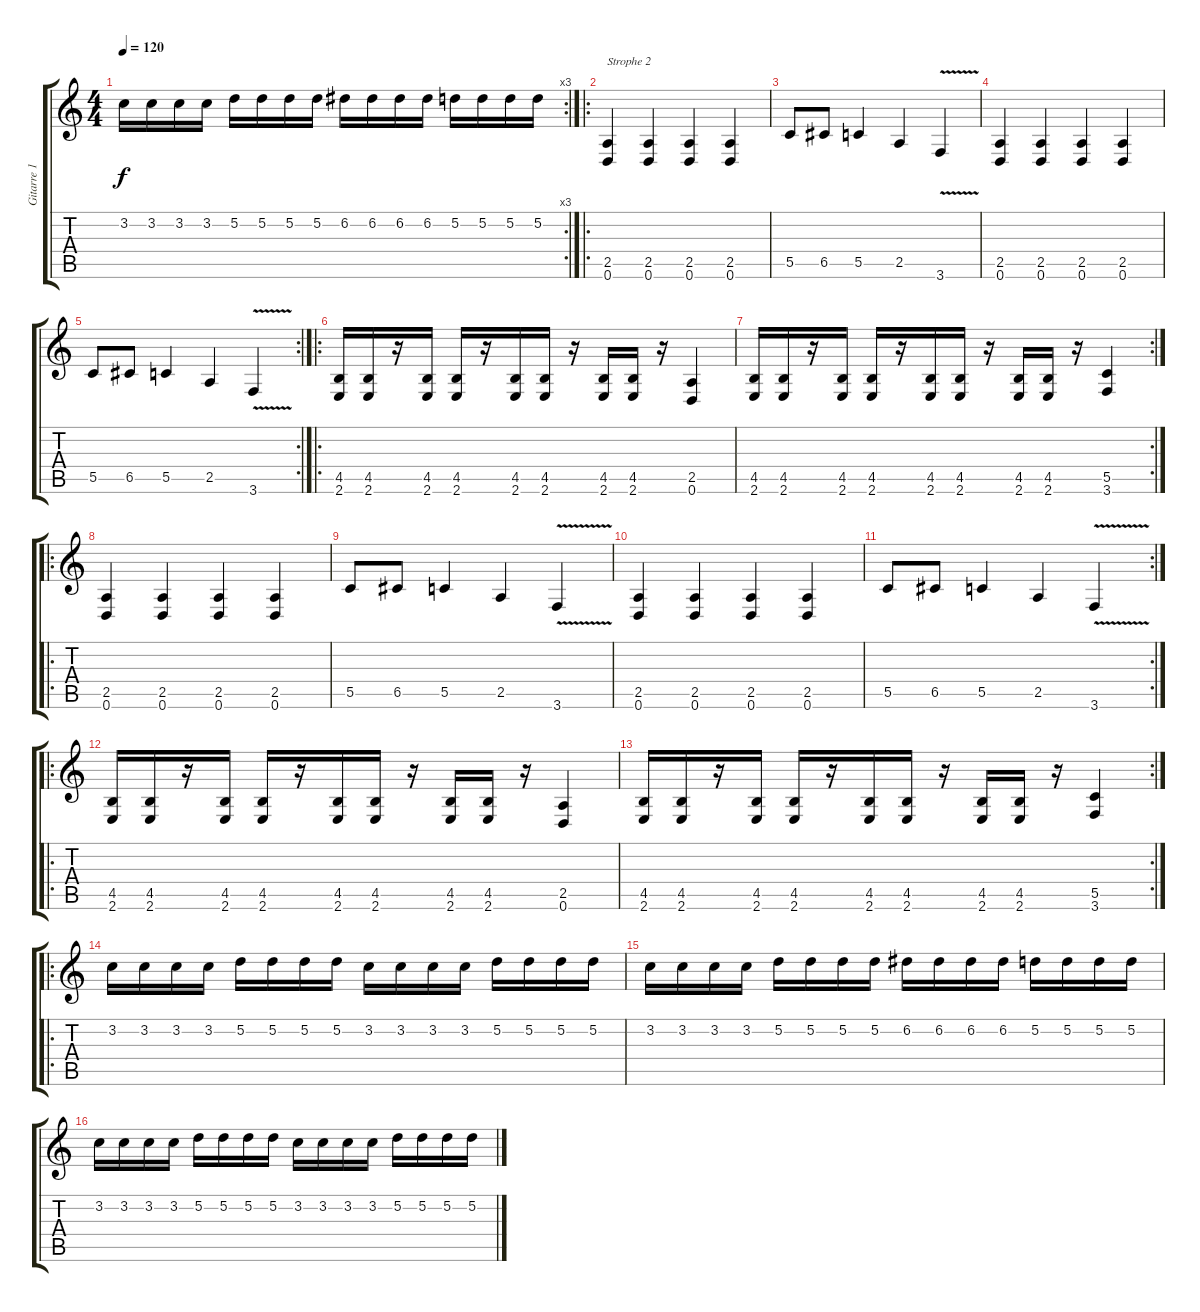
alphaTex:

\track ("Gitarre 1" "Gitarre 1") {instrument overdrivenguitar}
\staff {score tabs}
\tuning (D4 A3 F3 C3 G2 D2) {hide}
\rc 3
\ts (4 4)
\tempo 120
\clef g2
\ks c
3.2.16{dy f} 3.2.16 3.2.16 3.2.16 5.2.16 5.2.16 5.2.16 5.2.16 6.2.16 6.2.16 6.2.16 6.2.16 5.2.16 5.2.16 5.2.16 5.2.16 |
\ro
(2.5 0.6).4{txt "Strophe 2"} (2.5 0.6).4 (2.5 0.6).4 (2.5 0.6).4 |
5.5.8 6.5.8 5.5.4 2.5.4 3.6{v}.4 |
(2.5 0.6).4 (2.5 0.6).4 (2.5 0.6).4 (2.5 0.6).4 |
\rc 2
5.5.8 6.5.8 5.5.4 2.5.4 3.6{v}.4 |
\ro
(4.5 2.6).16 (4.5 2.6).16 r.16 (4.5 2.6).16 (4.5 2.6).16 r.16 (4.5 2.6).16 (4.5 2.6).16 r.16 (4.5 2.6).16 (4.5 2.6).16 r.16 (2.5 0.6).4 |
\rc 2
(4.5 2.6).16 (4.5 2.6).16 r.16 (4.5 2.6).16 (4.5 2.6).16 r.16 (4.5 2.6).16 (4.5 2.6).16 r.16 (4.5 2.6).16 (4.5 2.6).16 r.16 (5.5 3.6).4 |
\ro
(2.5 0.6).4 (2.5 0.6).4 (2.5 0.6).4 (2.5 0.6).4 |
5.5.8 6.5.8 5.5.4 2.5.4 3.6{v}.4 |
(2.5 0.6).4 (2.5 0.6).4 (2.5 0.6).4 (2.5 0.6).4 |
\rc 2
5.5.8 6.5.8 5.5.4 2.5.4 3.6{v}.4 |
\ro
(4.5 2.6).16 (4.5 2.6).16 r.16 (4.5 2.6).16 (4.5 2.6).16 r.16 (4.5 2.6).16 (4.5 2.6).16 r.16 (4.5 2.6).16 (4.5 2.6).16 r.16 (2.5 0.6).4 |
\rc 2
(4.5 2.6).16 (4.5 2.6).16 r.16 (4.5 2.6).16 (4.5 2.6).16 r.16 (4.5 2.6).16 (4.5 2.6).16 r.16 (4.5 2.6).16 (4.5 2.6).16 r.16 (5.5 3.6).4 |
\ro
3.2.16 3.2.16 3.2.16 3.2.16 5.2.16 5.2.16 5.2.16 5.2.16 3.2.16 3.2.16 3.2.16 3.2.16 5.2.16 5.2.16 5.2.16 5.2.16 |
3.2.16 3.2.16 3.2.16 3.2.16 5.2.16 5.2.16 5.2.16 5.2.16 6.2.16 6.2.16 6.2.16 6.2.16 5.2.16 5.2.16 5.2.16 5.2.16 |
3.2.16 3.2.16 3.2.16 3.2.16 5.2.16 5.2.16 5.2.16 5.2.16 3.2.16 3.2.16 3.2.16 3.2.16 5.2.16 5.2.16 5.2.16 5.2.16
